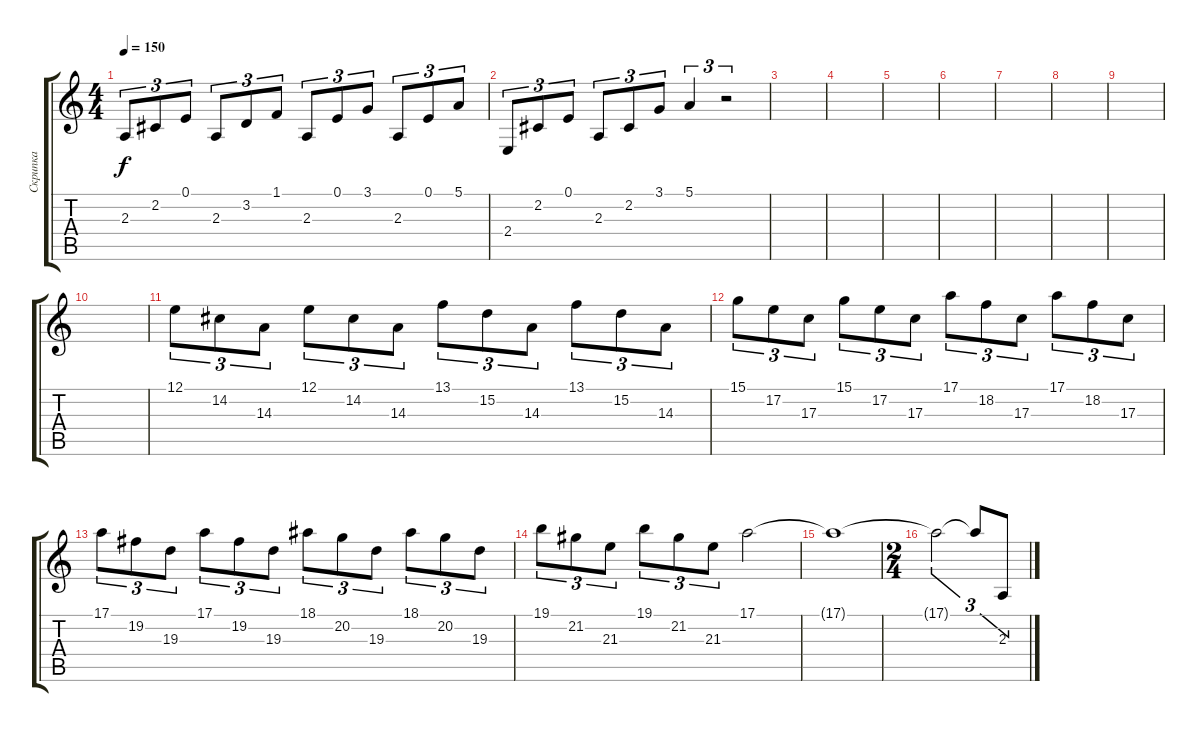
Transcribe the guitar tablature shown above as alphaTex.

\track ("Скрипка" "Скрипка") {instrument stringensemble1}
\staff {score tabs}
\tuning (E4 B3 G3 D3 A2 E2) {hide}
\ts (4 4)
\tempo 150
\clef g2
\ks c
2.3.8{tu (3 2) dy f} 2.2.8{tu (3 2)} 0.1.8{tu (3 2)} 2.3.8{tu (3 2)} 3.2.8{tu (3 2)} 1.1.8{tu (3 2)} 2.3.8{tu (3 2)} 0.1.8{tu (3 2)} 3.1.8{tu (3 2)} 2.3.8{tu (3 2)} 0.1.8{tu (3 2)} 5.1.8{tu (3 2)} |
2.4.8{tu (3 2)} 2.2.8{tu (3 2)} 0.1.8{tu (3 2)} 2.3.8{tu (3 2)} 2.2.8{tu (3 2)} 3.1.8{tu (3 2)} 5.1.4{tu (3 2)} r.2{tu (3 2)} |
|
|
|
|
|
|
|
|
12.1.8{tu (3 2)} 14.2.8{tu (3 2)} 14.3.8{tu (3 2)} 12.1.8{tu (3 2)} 14.2.8{tu (3 2)} 14.3.8{tu (3 2)} 13.1.8{tu (3 2)} 15.2.8{tu (3 2)} 14.3.8{tu (3 2)} 13.1.8{tu (3 2)} 15.2.8{tu (3 2)} 14.3.8{tu (3 2)} |
15.1.8{tu (3 2)} 17.2.8{tu (3 2)} 17.3.8{tu (3 2)} 15.1.8{tu (3 2)} 17.2.8{tu (3 2)} 17.3.8{tu (3 2)} 17.1.8{tu (3 2)} 18.2.8{tu (3 2)} 17.3.8{tu (3 2)} 17.1.8{tu (3 2)} 18.2.8{tu (3 2)} 17.3.8{tu (3 2)} |
17.1.8{tu (3 2)} 19.2.8{tu (3 2)} 19.3.8{tu (3 2)} 17.1.8{tu (3 2)} 19.2.8{tu (3 2)} 19.3.8{tu (3 2)} 18.1.8{tu (3 2)} 20.2.8{tu (3 2)} 19.3.8{tu (3 2)} 18.1.8{tu (3 2)} 20.2.8{tu (3 2)} 19.3.8{tu (3 2)} |
19.1.8{tu (3 2)} 21.2.8{tu (3 2)} 21.3.8{tu (3 2)} 19.1.8{tu (3 2)} 21.2.8{tu (3 2)} 21.3.8{tu (3 2)} 17.1.2 |
17.1{t}.1 |
\ts (2 4)
17.1{t}.2{tu (3 2)} 17.1{t}.8{tu (3 2)} 2.3.8{tu (3 2)}
